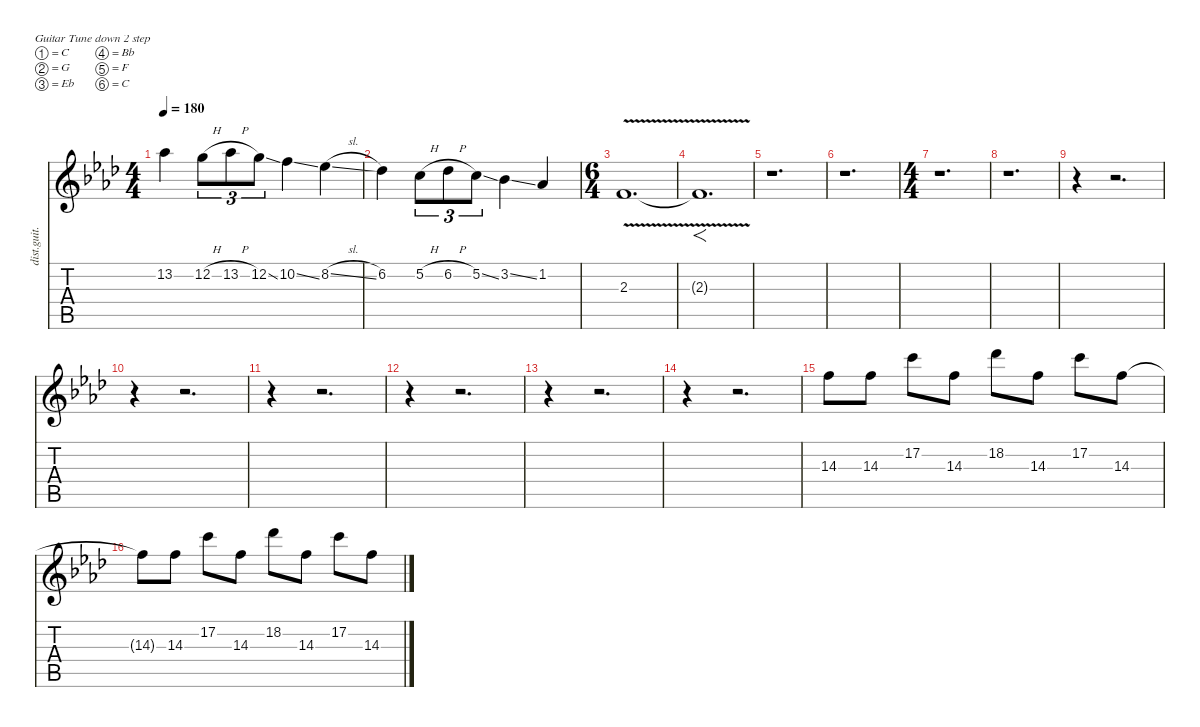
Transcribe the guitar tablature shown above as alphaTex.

\defaultSystemsLayout 4
\hideDynamics
\bracketExtendMode nobrackets
\otherSystemsTrackNameOrientation horizontal
\track ("Gtr. 2" "dist.guit.") {instrument distortionguitar}
\staff {score tabs}
\tuning (C4 G3 Eb3 Bb2 F2 C2)
\ts (4 4)
\tempo 180
\clef g2
\ks fminor
13.2{acc b}.4{dy f beam Down} 12.2{h acc forcenatural}.8{tu (3 2) beam Down} 13.2{h acc b}.8{tu (3 2) beam Down} 12.2{ss acc forcenatural}.8{tu (3 2) beam Down} 10.2{ss acc forcenatural}.4{beam Down} 8.2{sl acc b}.4{beam Down} |
6.2{acc b}.4{beam Down} 5.2{h acc forcenatural}.8{tu (3 2) beam Down} 6.2{h acc b}.8{tu (3 2) beam Down} 5.2{ss acc forcenatural}.8{tu (3 2) beam Down} 3.2{ss acc b}.4{beam Down} 1.2{acc b}.4{beam Up} |
\ts (6 4)
\beaming (8 6 6)
2.3{v acc forcenatural}.1{d beam Up} |
2.3{v t acc forcenatural}.1{f d beam Up} |
r.1{d beam Down} |
r.1{d beam Down} |
\ts (4 4)
\beaming (8 2 2 2 2)
r.1{d beam Down} |
r.1{d beam Down} |
r.4{beam Down} r.2{d beam Down} |
r.4{beam Down} r.2{d beam Down} |
r.4{beam Down} r.2{d beam Down} |
r.4{beam Down} r.2{d beam Down} |
r.4{beam Down} r.2{d beam Down} |
r.4{beam Down} r.2{d beam Down} |
14.3{acc forcenatural}.8{beam Down} 14.3{acc forcenatural}.8{beam Down} 17.2{acc forcenatural}.8{beam Down} 14.3{acc forcenatural}.8{beam Down} 18.2{acc b}.8{beam Down} 14.3{acc forcenatural}.8{beam Down} 17.2{acc forcenatural}.8{beam Down} 14.3{acc forcenatural}.8{beam Down} |
14.3{t acc forcenatural}.8{beam Down} 14.3{acc forcenatural}.8{beam Down} 17.2{acc forcenatural}.8{beam Down} 14.3{acc forcenatural}.8{beam Down} 18.2{acc b}.8{beam Down} 14.3{acc forcenatural}.8{beam Down} 17.2{acc forcenatural}.8{beam Down} 14.3{acc forcenatural}.8{beam Down}
